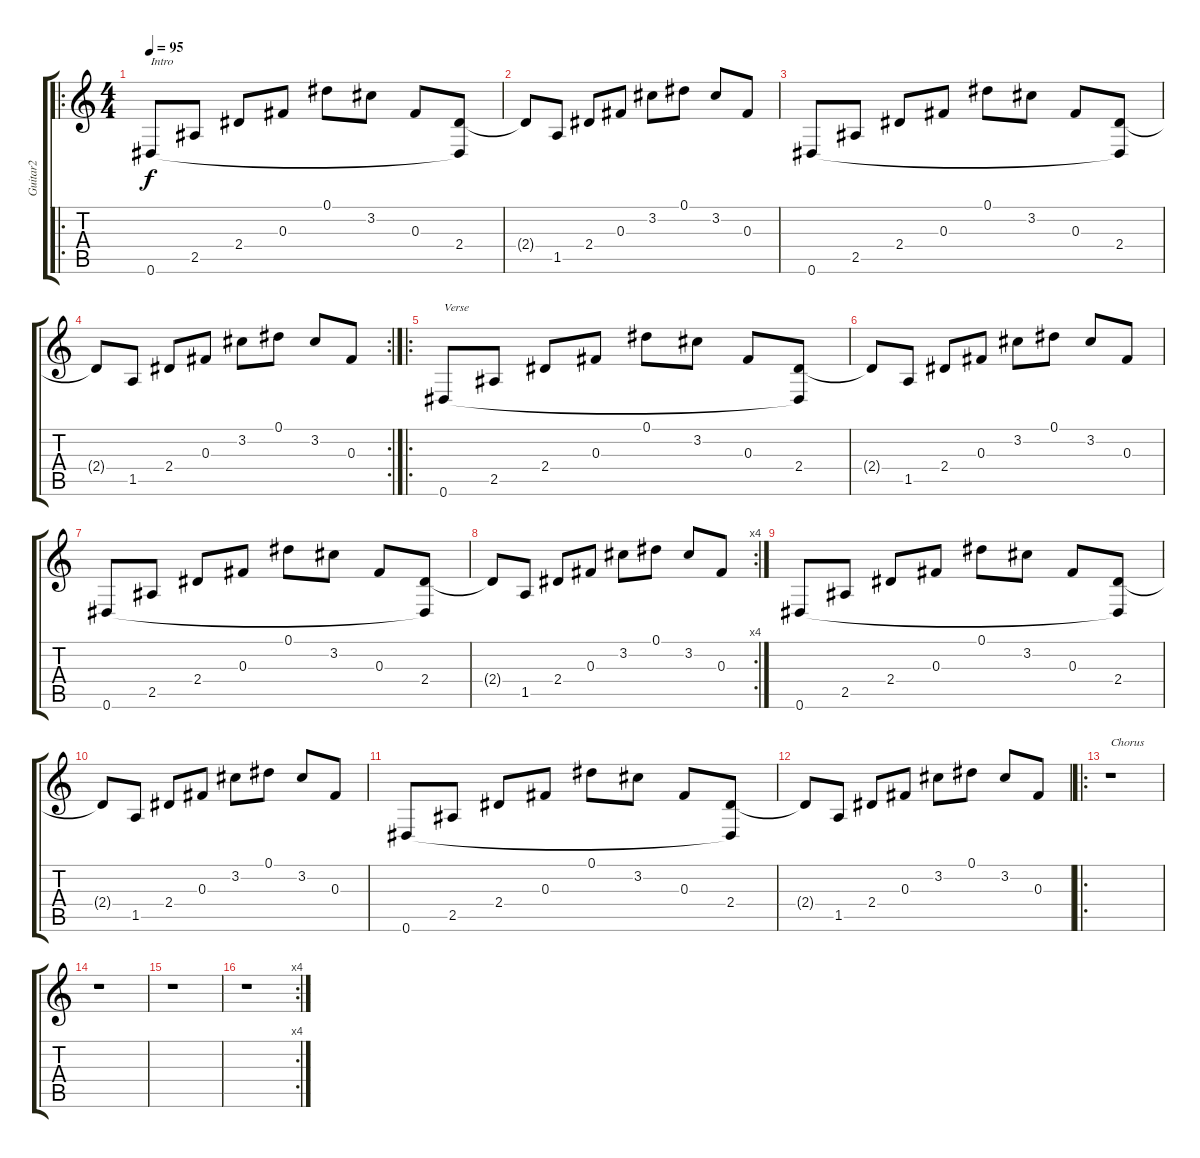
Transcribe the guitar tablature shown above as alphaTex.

\track ("Guitar2" "Guitar2") {instrument electricguitarclean}
\staff {score tabs}
\tuning (Eb4 Bb3 Gb3 Db3 Ab2 Eb2) {hide}
\ro
\ts (4 4)
\tempo 95
\clef g2
\ks c
0.6.8{txt "Intro" dy f instrument electricguitarclean} 2.5.8 2.4.8 0.3.8 0.1.8 3.2.8 0.3.8 (2.4 0.6{t}).8 |
2.4{t}.8 1.5.8 2.4.8 0.3.8 3.2.8 0.1.8 3.2.8 0.3.8 |
0.6.8 2.5.8 2.4.8 0.3.8 0.1.8 3.2.8 0.3.8 (2.4 0.6{t}).8 |
\rc 2
2.4{t}.8 1.5.8 2.4.8 0.3.8 3.2.8 0.1.8 3.2.8 0.3.8 |
\ro
0.6.8{txt "Verse"} 2.5.8 2.4.8 0.3.8 0.1.8 3.2.8 0.3.8 (2.4 0.6{t}).8 |
2.4{t}.8 1.5.8 2.4.8 0.3.8 3.2.8 0.1.8 3.2.8 0.3.8 |
0.6.8 2.5.8 2.4.8 0.3.8 0.1.8 3.2.8 0.3.8 (2.4 0.6{t}).8 |
\rc 4
2.4{t}.8 1.5.8 2.4.8 0.3.8 3.2.8 0.1.8 3.2.8 0.3.8 |
0.6.8 2.5.8 2.4.8 0.3.8 0.1.8 3.2.8 0.3.8 (2.4 0.6{t}).8 |
2.4{t}.8 1.5.8 2.4.8 0.3.8 3.2.8 0.1.8 3.2.8 0.3.8 |
0.6.8 2.5.8 2.4.8 0.3.8 0.1.8 3.2.8 0.3.8 (2.4 0.6{t}).8 |
2.4{t}.8 1.5.8 2.4.8 0.3.8 3.2.8 0.1.8 3.2.8 0.3.8 |
\ro
r.1{txt "Chorus"} |
r.1 |
r.1 |
\rc 4
r.1
